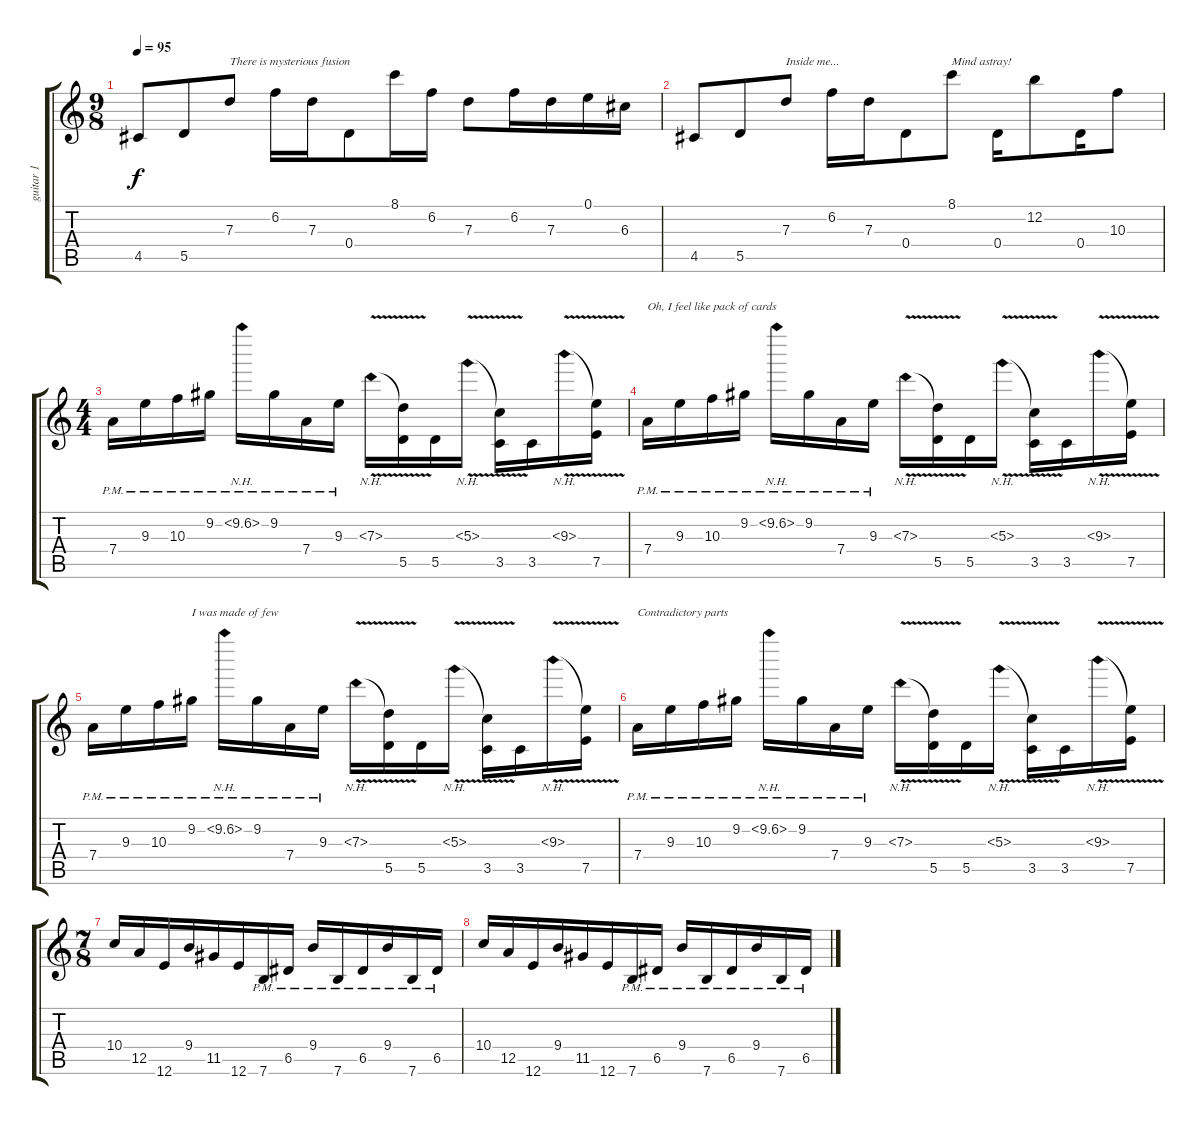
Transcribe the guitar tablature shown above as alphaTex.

\track ("guitar 1" "guitar 1") {instrument distortionguitar}
\staff {score tabs}
\tuning (E4 B3 G3 D3 A2 E2) {hide}
\ts (9 8)
\tempo 95
\clef g2
\ks c
4.5.8{dy f} 5.5.8 7.3.8{txt "There is mysterious fusion"} 6.2.16 7.3.16 0.4.8 8.1.16 6.2.16 7.3.8 6.2.16 7.3.16 0.1.16 6.3.16 |
4.5.8 5.5.8 7.3.8{txt "Inside me... "} 6.2.16 7.3.16 0.4.8 8.1.8{txt "Mind astray!"} 0.4.16 12.2.8 0.4.16 10.3.8 |
\ts (4 4)
7.4{pm}.16 9.3{pm}.16 10.3{pm}.16 9.2{pm}.16 10.2{nh pm}.16 9.2{pm}.16 7.4{pm}.16 9.3{pm}.16 7.3{nh v}.16 (7.3{t} 5.5).16 5.5.16 5.3{nh v}.16 (5.3{t} 3.5).16 3.5.16 9.3{nh v}.16 (9.3{t} 7.5).16 |
7.4{pm}.16{txt "Oh, I feel like pack of cards"} 9.3{pm}.16 10.3{pm}.16 9.2{pm}.16 10.2{nh pm}.16 9.2{pm}.16 7.4{pm}.16 9.3{pm}.16 7.3{nh v}.16 (7.3{t} 5.5).16 5.5.16 5.3{nh v}.16 (5.3{t} 3.5).16 3.5.16 9.3{nh v}.16 (9.3{t} 7.5).16 |
7.4{pm}.16 9.3{pm}.16 10.3{pm}.16 9.2{pm}.16{txt "I was made of few"} 10.2{nh pm}.16 9.2{pm}.16 7.4{pm}.16 9.3{pm}.16 7.3{nh v}.16 (7.3{t} 5.5).16 5.5.16 5.3{nh v}.16 (5.3{t} 3.5).16 3.5.16 9.3{nh v}.16 (9.3{t} 7.5).16 |
7.4{pm}.16{txt "Contradictory parts"} 9.3{pm}.16 10.3{pm}.16 9.2{pm}.16 10.2{nh pm}.16 9.2{pm}.16 7.4{pm}.16 9.3{pm}.16 7.3{nh v}.16 (7.3{t} 5.5).16 5.5.16 5.3{nh v}.16 (5.3{t} 3.5).16 3.5.16 9.3{nh v}.16 (9.3{t} 7.5).16 |
\ts (7 8)
10.4.16 12.5.16 12.6.16 9.4.16 11.5.16 12.6.16 7.6{pm}.16 6.5{pm}.16 9.4{pm}.16 7.6{pm}.16 6.5{pm}.16 9.4{pm}.16 7.6{pm}.16 6.5{pm}.16 |
10.4.16 12.5.16 12.6.16 9.4.16 11.5.16 12.6.16 7.6{pm}.16 6.5{pm}.16 9.4{pm}.16 7.6{pm}.16 6.5{pm}.16 9.4{pm}.16 7.6{pm}.16 6.5{pm}.16
